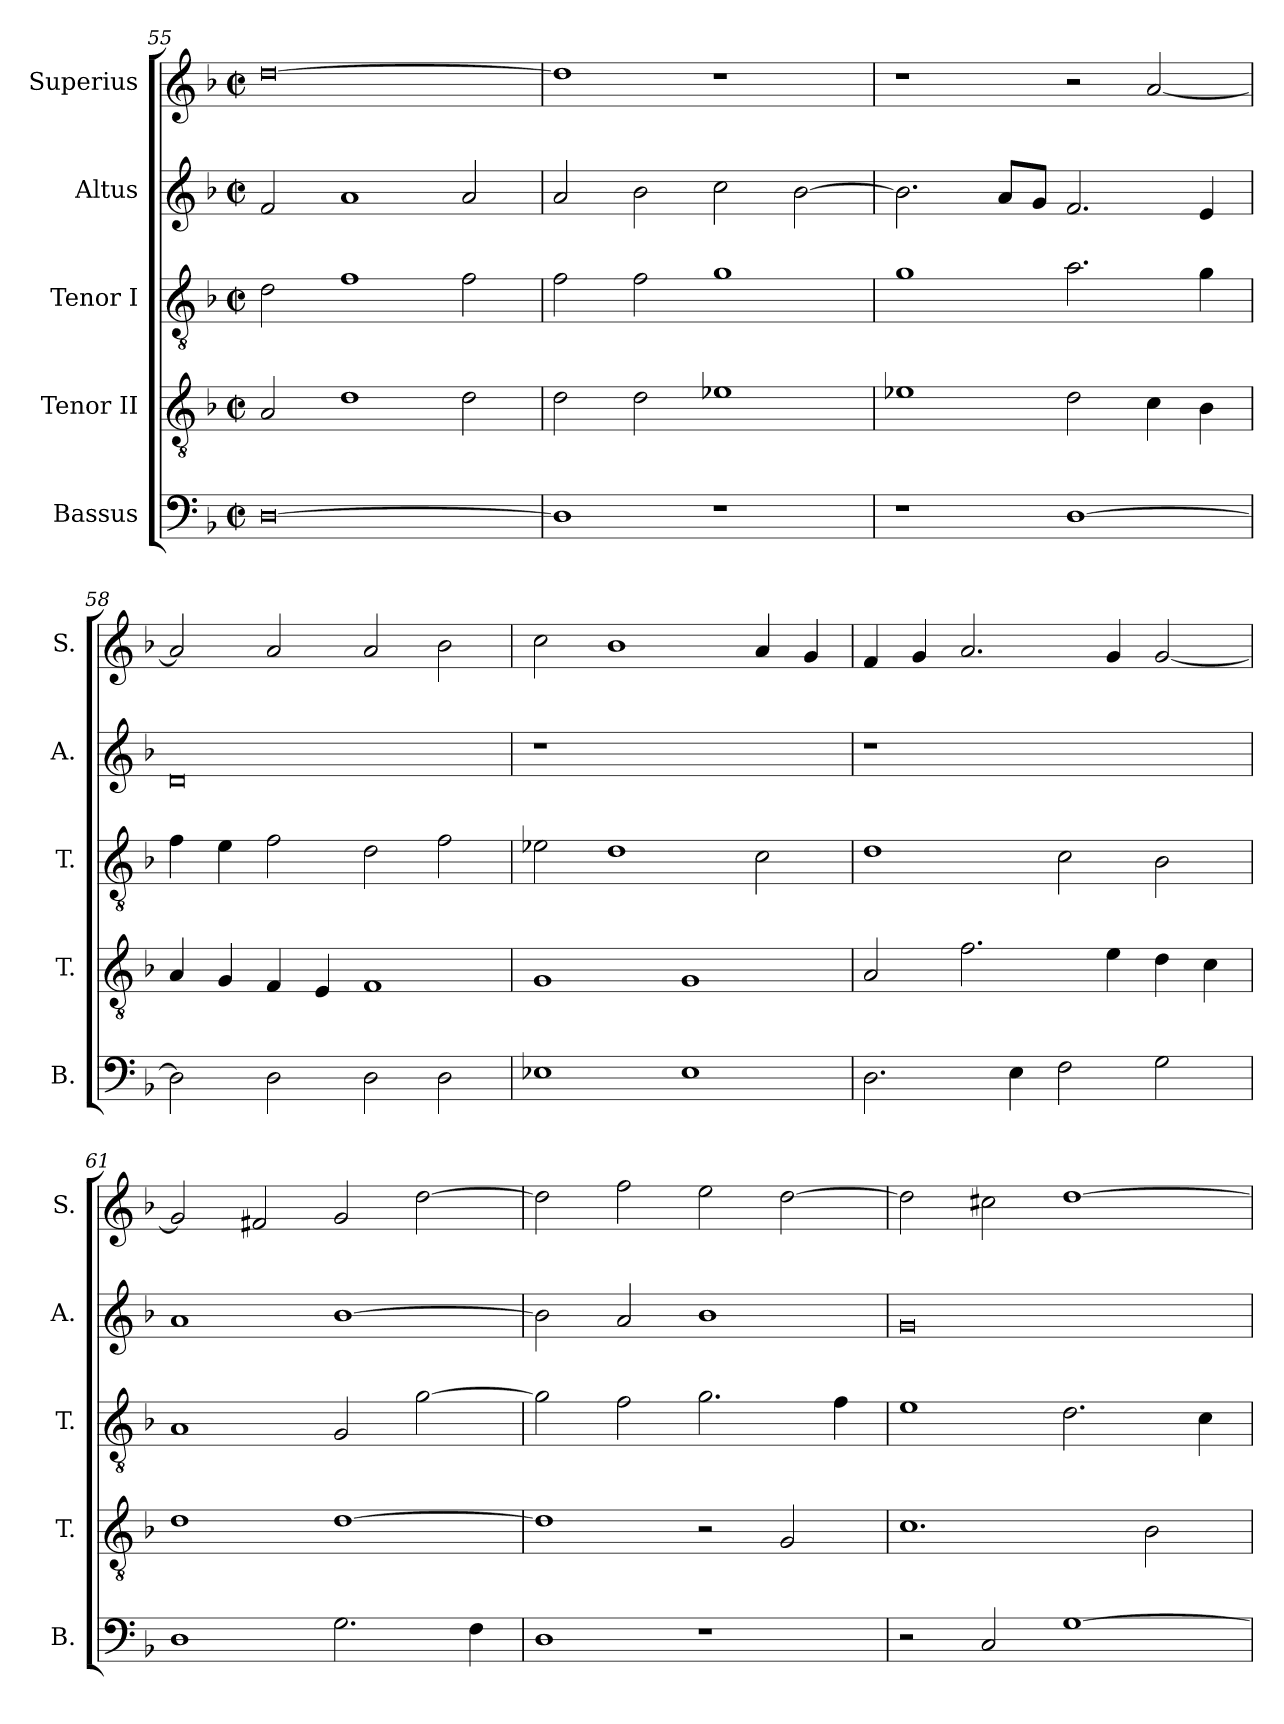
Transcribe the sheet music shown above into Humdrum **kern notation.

**kern	**kern	**kern	**kern	**kern
*part5	*part4	*part3	*part2	*part1
*staff5	*staff4	*staff3	*staff2	*staff1
*I"Bassus	*I"Tenor II	*I"Tenor I	*I"Altus	*I"Superius
*I'B.	*I'T.	*I'T.	*I'A.	*I'S.
*clefF4	*clefGv2	*clefGv2	*clefG2	*clefG2
*	*ITrd7c12	*ITrd7c12	*	*
*k[b-]	*k[b-]	*k[b-]	*k[b-]	*k[b-]
*F:	*F:	*F:	*F:	*F:
*M2/2	*M2/2	*M2/2	*M2/2	*M2/2
*met(c|)	*met(c|)	*met(c|)	*met(c|)	*met(c|)
=55	=55	=55	=55	=55
[>0Di	2AAi/	2Di\	2fi/	[>0ddi
.	1Di	1Fi	1ai	.
.	2Di\	2Fi\	2ai/	.
=56	=56	=56	=56	=56
1Di]	2Di\	2Fi\	2ai/	1ddi]
.	2Di\	2Fi\	2b-i\	.
1r	1E-Xi	1Gi	2cci\	1r
.	.	.	[>2b-i\	.
!!LO:PB:g=z
=57	=57	=57	=57	=57
1r	1E-Xi	1Gi	2.b-i\]	1r
.	.	.	8ai/L	.
.	.	.	8gi/J	.
[>1Di	2Di\	2.Ai\	2.fi/	2r
.	4Ci\	.	.	[<2ai/
.	4BB-i\	4Gi\	4ei/	.
=58	=58	=58	=58	=58
2Di\]	4AAi/	4Fi\	0di	2ai/]
.	4GGi/	4Ei\	.	.
2Di\	4FFi/	2Fi\	.	2ai/
.	4EEi/	.	.	.
2Di\	1FFi	2Di\	.	2ai/
2Di\	.	2Fi\	.	2b-i\
=59	=59	=59	=59	=59
!	!	!	!LO:N:vis=1	!
1E-Xi	1GGi	2E-Xi\	1r	2cci\
.	.	1Di	.	1b-i
1E-i	1GGi	.	1ryy	.
.	.	2Ci\	.	4ai/
.	.	.	.	4gi/
=60	=60	=60	=60	=60
!	!	!	!LO:N:vis=1	!
2.Di\	2AAi/	1Di	1r	4fi/
.	.	.	.	4gi/
.	2.Fi\	.	.	2.ai/
4Ei\	.	.	.	.
2Fi\	.	2Ci\	1ryy	.
.	4Ei\	.	.	4gi/
2Gi\	4Di\	2BB-i\	.	[<2gi/
.	4Ci\	.	.	.
=61	=61	=61	=61	=61
1Di	1Di	1AAi	1ai	2gi/]
.	.	.	.	2f#Xi/
2.Gi\	[>1Di	2GGi/	[>1b-i	2gi/
.	.	[>2Gi\	.	[>2ddi\
4Fi\	.	.	.	.
!!LO:LB:g=z
=62	=62	=62	=62	=62
1Di	1Di]	2Gi\]	2b-i\]	2ddi\]
.	.	2Fi\	2ai/	2ffi\
1r	2r	2.Gi\	1b-i	2eei\
.	2GGi/	.	.	[>2ddi\
.	.	4Fi\	.	.
=63	=63	=63	=63	=63
2r	1.Ci	1Ei	0gi	2ddi\]
2Ci/	.	.	.	2cc#Xi\
[>1Gi	.	2.Di\	.	[>1ddi
.	2BB-i\	.	.	.
.	.	4Ci\	.	.
=	=	=	=	=
*-	*-	*-	*-	*-
